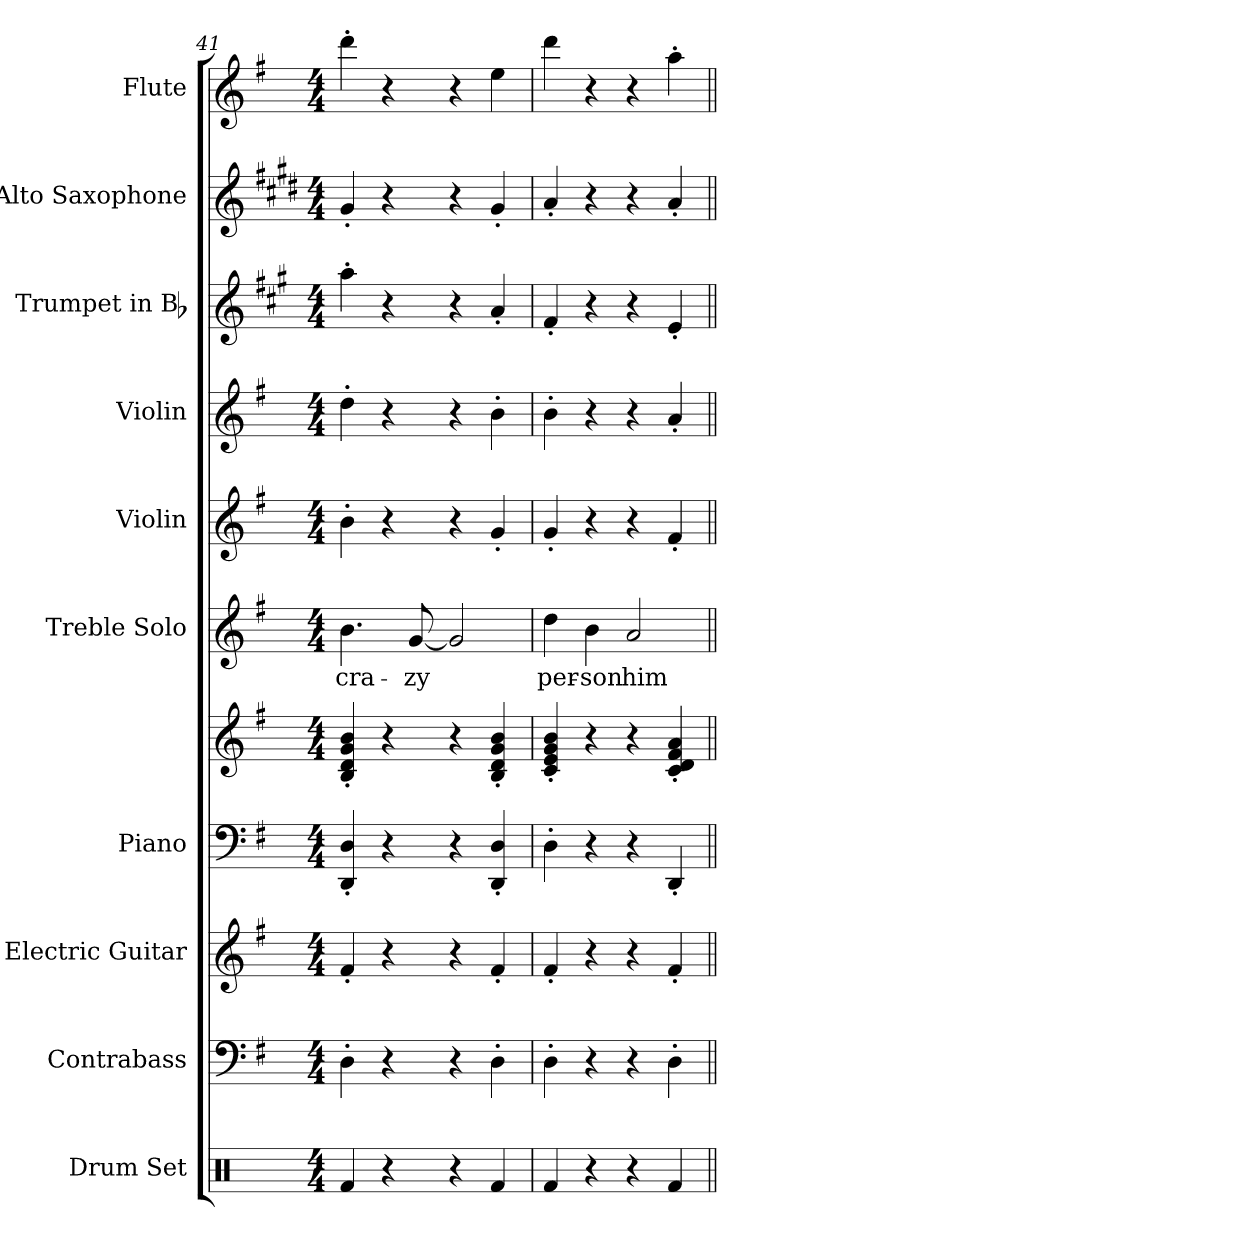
**kern	**kern	**kern	**kern	**kern	**kern	**text	**kern	**kern	**kern	**kern	**kern
*part10	*part9	*part8	*part7	*part7	*part6	*part6	*part5	*part4	*part3	*part2	*part1
*staff11	*staff10	*staff9	*staff8	*staff7	*staff6	*staff6	*staff5	*staff4	*staff3	*staff2	*staff1
*I"Drum Set	*I"Contrabass	*I"Electric Guitar	*I"Piano	*	*I"Treble Solo	*	*I"Violin	*I"Violin	*I"Trumpet in Bb	*I"Alto Saxophone	*I"Flute
*I'Dr.	*I'Cb.	*I'E. Gtr.	*I'Pno.	*	*I'Tr. Solo	*	*I'Vln.	*I'Vln.	*I'Tpt.	*I'Alto Sax.	*I'Fl.
*clefX	*clefF4	*clefG2	*clefF4	*clefG2	*clefG2	*	*clefG2	*clefG2	*clefG2	*clefG2	*clefG2
*	*ITrd7c12	*ITrd7c12	*	*	*	*	*	*	*ITrd1c2	*ITrd5c9	*
*k[]	*k[f#]	*k[f#]	*k[f#]	*k[f#]	*k[f#]	*	*k[f#]	*k[f#]	*k[f#]	*k[f#]	*k[f#]
*C:	*G:	*G:	*G:	*G:	*G:	*	*G:	*G:	*G:	*G:	*G:
*M4/4	*M4/4	*M4/4	*M4/4	*M4/4	*M4/4	*	*M4/4	*M4/4	*M4/4	*M4/4	*M4/4
=41	=41	=41	=41	=41	=41	=41	=41	=41	=41	=41	=41
!	!	!	!	!	!	!LO:LY:b:color=#000000	!	!	!	!	!
4Rfi/	4DD'i\	4F#'i/	4DDi/' 4Di'	4Bi/' 4di' 4gi' 4bi'	4.bi\	cra-	4b'i\	4dd'i\	4gg'i\	4B'i/	4ddd'i\
4r	4r	4r	4r	4r	.	.	4r	4r	4r	4r	4r
!	!	!	!	!	!	!LO:LY:b:color=#000000	!	!	!	!	!
.	.	.	.	.	[<8gi/	-zy	.	.	.	.	.
4r	4r	4r	4r	4r	2gi/]	.	4r	4r	4r	4r	4r
4Rfi/	4DD'i\	4F#'i/	4DDi/' 4Di'	4Bi/' 4di' 4gi' 4bi'	.	.	4g'i/	4b'i\	4g'i/	4B'i/	4eei\
!!LO:PB:g=z
=42	=42	=42	=42	=42	=42	=42	=42	=42	=42	=42	=42
!	!	!	!	!	!	!LO:LY:b:color=#000000	!	!	!	!	!
4Rfi/	4DD'i\	4F#'i/	4D'i\	4ci/' 4ei' 4gi' 4bi'	4ddi\	per-	4g'i/	4b'i\	4e'i/	4c'i/	4dddi\
!	!	!	!	!	!	!LO:LY:b:color=#000000	!	!	!	!	!
4r	4r	4r	4r	4r	4bi\	-son	4r	4r	4r	4r	4r
!	!	!	!	!	!	!LO:LY:b:color=#000000	!	!	!	!	!
4r	4r	4r	4r	4r	2ai/	him-	4r	4r	4r	4r	4r
4Rfi/	4DD'i\	4F#'i/	4DD'i/	4ci/' 4di' 4f#i' 4ai'	.	.	4f#'i/	4a'i/	4d'i/	4c'i/	4aa'i\
=||	=||	=||	=||	=||	=||	=||	=||	=||	=||	=||	=||
*-	*-	*-	*-	*-	*-	*-	*-	*-	*-	*-	*-
